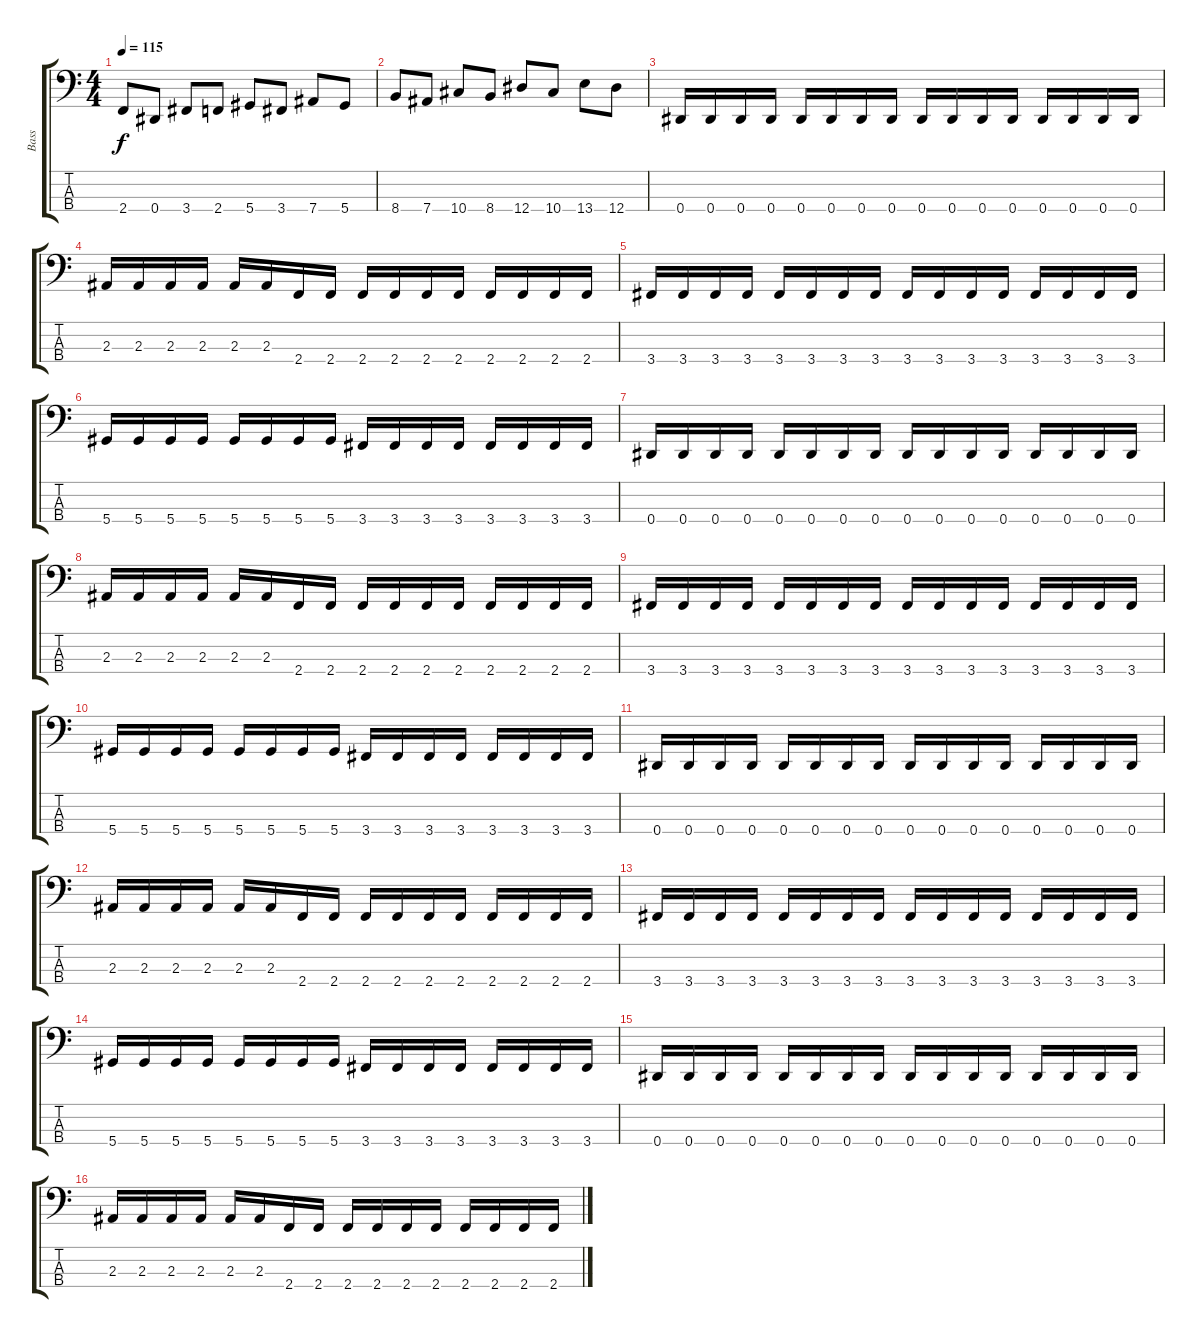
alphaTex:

\track ("Bass" "Bass") {instrument electricbasspick}
\staff {score tabs}
\tuning (Gb2 Db2 Ab1 Eb1) {hide}
\ts (4 4)
\tempo 115
\clef f4
\ks c
2.4.8{dy f} 0.4.8 3.4.8 2.4.8 5.4.8 3.4.8 7.4.8 5.4.8 |
8.4.8 7.4.8 10.4.8 8.4.8 12.4.8 10.4.8 13.4.8 12.4.8 |
0.4.16 0.4.16 0.4.16 0.4.16 0.4.16 0.4.16 0.4.16 0.4.16 0.4.16 0.4.16 0.4.16 0.4.16 0.4.16 0.4.16 0.4.16 0.4.16 |
2.3.16 2.3.16 2.3.16 2.3.16 2.3.16 2.3.16 2.4.16 2.4.16 2.4.16 2.4.16 2.4.16 2.4.16 2.4.16 2.4.16 2.4.16 2.4.16 |
3.4.16 3.4.16 3.4.16 3.4.16 3.4.16 3.4.16 3.4.16 3.4.16 3.4.16 3.4.16 3.4.16 3.4.16 3.4.16 3.4.16 3.4.16 3.4.16 |
5.4.16 5.4.16 5.4.16 5.4.16 5.4.16 5.4.16 5.4.16 5.4.16 3.4.16 3.4.16 3.4.16 3.4.16 3.4.16 3.4.16 3.4.16 3.4.16 |
0.4.16 0.4.16 0.4.16 0.4.16 0.4.16 0.4.16 0.4.16 0.4.16 0.4.16 0.4.16 0.4.16 0.4.16 0.4.16 0.4.16 0.4.16 0.4.16 |
2.3.16 2.3.16 2.3.16 2.3.16 2.3.16 2.3.16 2.4.16 2.4.16 2.4.16 2.4.16 2.4.16 2.4.16 2.4.16 2.4.16 2.4.16 2.4.16 |
3.4.16 3.4.16 3.4.16 3.4.16 3.4.16 3.4.16 3.4.16 3.4.16 3.4.16 3.4.16 3.4.16 3.4.16 3.4.16 3.4.16 3.4.16 3.4.16 |
5.4.16 5.4.16 5.4.16 5.4.16 5.4.16 5.4.16 5.4.16 5.4.16 3.4.16 3.4.16 3.4.16 3.4.16 3.4.16 3.4.16 3.4.16 3.4.16 |
0.4.16 0.4.16 0.4.16 0.4.16 0.4.16 0.4.16 0.4.16 0.4.16 0.4.16 0.4.16 0.4.16 0.4.16 0.4.16 0.4.16 0.4.16 0.4.16 |
2.3.16 2.3.16 2.3.16 2.3.16 2.3.16 2.3.16 2.4.16 2.4.16 2.4.16 2.4.16 2.4.16 2.4.16 2.4.16 2.4.16 2.4.16 2.4.16 |
3.4.16 3.4.16 3.4.16 3.4.16 3.4.16 3.4.16 3.4.16 3.4.16 3.4.16 3.4.16 3.4.16 3.4.16 3.4.16 3.4.16 3.4.16 3.4.16 |
5.4.16 5.4.16 5.4.16 5.4.16 5.4.16 5.4.16 5.4.16 5.4.16 3.4.16 3.4.16 3.4.16 3.4.16 3.4.16 3.4.16 3.4.16 3.4.16 |
0.4.16 0.4.16 0.4.16 0.4.16 0.4.16 0.4.16 0.4.16 0.4.16 0.4.16 0.4.16 0.4.16 0.4.16 0.4.16 0.4.16 0.4.16 0.4.16 |
2.3.16 2.3.16 2.3.16 2.3.16 2.3.16 2.3.16 2.4.16 2.4.16 2.4.16 2.4.16 2.4.16 2.4.16 2.4.16 2.4.16 2.4.16 2.4.16
